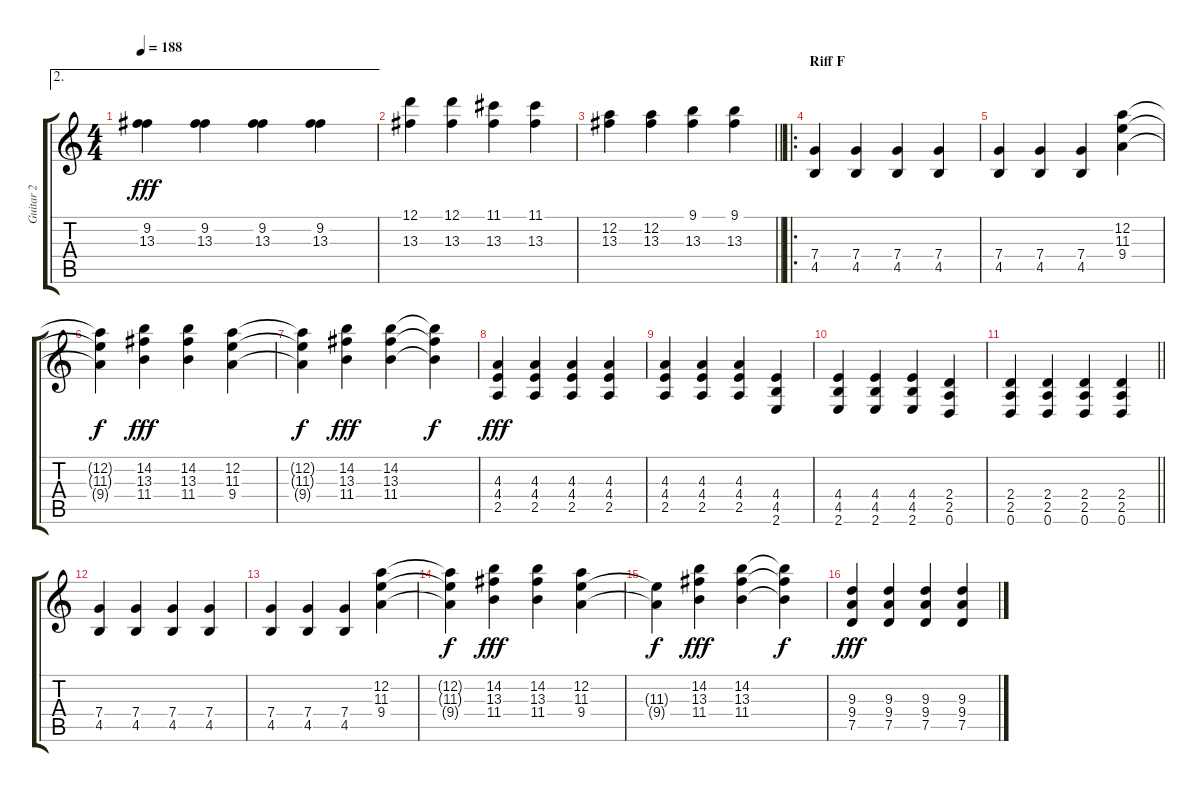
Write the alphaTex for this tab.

\track ("Guitar 2" "Guitar 2") {instrument overdrivenguitar}
\staff {score tabs}
\tuning (D4 A3 F3 C3 G2 D2) {hide}
\ae 2
\ts (4 4)
\tempo 188
\clef g2
\ks c
(9.2 13.3).4{dy fff} (9.2 13.3).4 (9.2 13.3).4 (9.2 13.3).4 |
(12.1 13.3).4 (12.1 13.3).4 (11.1 13.3).4 (11.1 13.3).4 |
\barLineRight lightlight
(12.2 13.3).4 (12.2 13.3).4 (9.1 13.3).4 (9.1 13.3).4 |
\ro
\section ("" "Riff F")
(7.4 4.5).4{volume 14 instrument distortionguitar} (7.4 4.5).4 (7.4 4.5).4 (7.4 4.5).4 |
(7.4 4.5).4 (7.4 4.5).4 (7.4 4.5).4 (12.2 11.3 9.4).4 |
(12.2{t} 11.3{t} 9.4{t}).4{dy f} (14.2 13.3 11.4).4{dy fff} (14.2 13.3 11.4).4 (12.2 11.3 9.4).4 |
(12.2{t} 11.3{t} 9.4{t}).4{dy f} (14.2 13.3 11.4).4{dy fff} (14.2 13.3 11.4).4 (14.2{t} 13.3{t} 11.4{t}).4{dy f} |
(4.3 4.4 2.5).4{dy fff} (4.3 4.4 2.5).4 (4.3 4.4 2.5).4 (4.3 4.4 2.5).4 |
(4.3 4.4 2.5).4 (4.3 4.4 2.5).4 (4.3 4.4 2.5).4 (4.4 4.5 2.6).4 |
(4.4 4.5 2.6).4 (4.4 4.5 2.6).4 (4.4 4.5 2.6).4 (2.4 2.5 0.6).4 |
\barLineRight lightlight
(2.4 2.5 0.6).4 (2.4 2.5 0.6).4 (2.4 2.5 0.6).4 (2.4 2.5 0.6).4 |
(7.4 4.5).4 (7.4 4.5).4 (7.4 4.5).4 (7.4 4.5).4 |
(7.4 4.5).4 (7.4 4.5).4 (7.4 4.5).4 (12.2 11.3 9.4).4 |
(12.2{t} 11.3{t} 9.4{t}).4{dy f} (14.2 13.3 11.4).4{dy fff} (14.2 13.3 11.4).4 (12.2 11.3 9.4).4 |
(11.3{t} 9.4{t}).4{dy f} (14.2 13.3 11.4).4{dy fff} (14.2 13.3 11.4).4 (14.2{t} 13.3{t} 11.4{t}).4{dy f} |
(9.3 9.4 7.5).4{dy fff} (9.3 9.4 7.5).4 (9.3 9.4 7.5).4 (9.3 9.4 7.5).4
